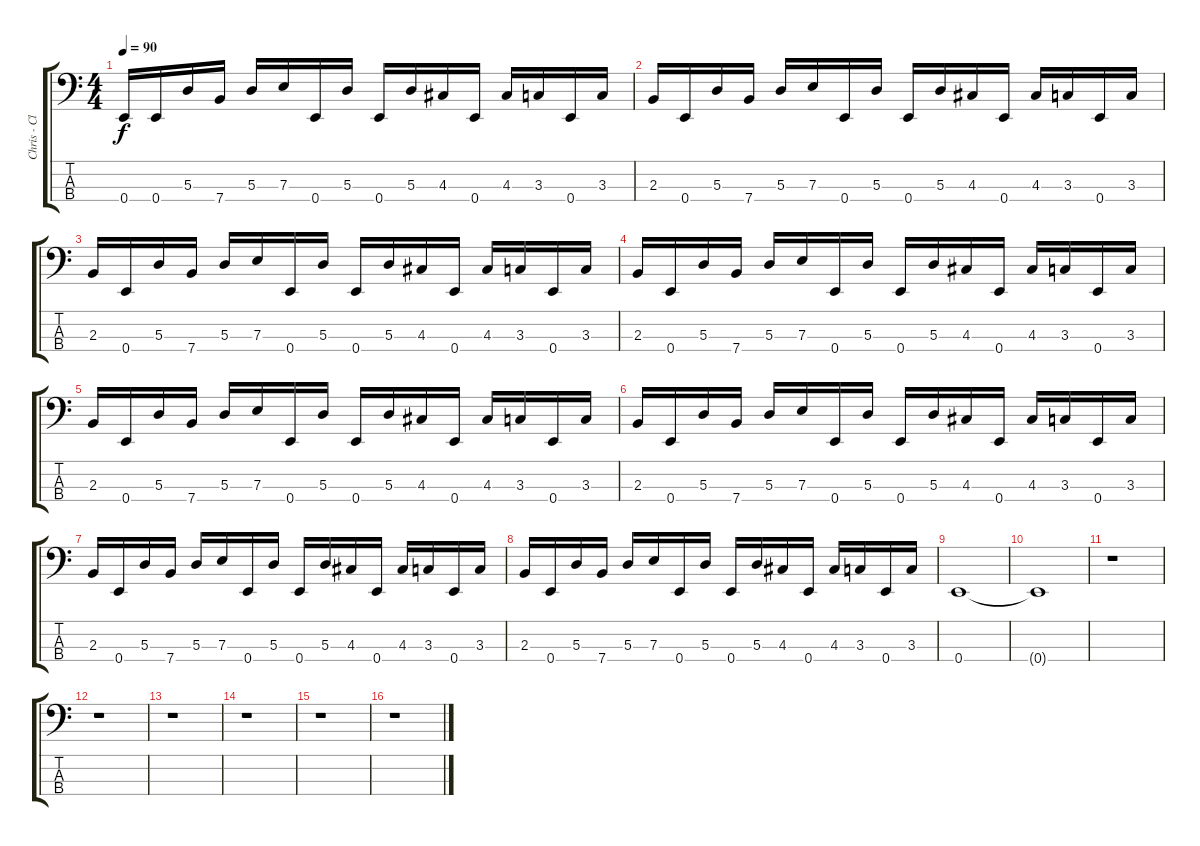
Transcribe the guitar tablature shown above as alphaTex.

\track ("Chris - Clean Bass" "Chris - Cl") {instrument electricbassfinger}
\staff {score tabs}
\tuning (G2 D2 A1 E1) {hide}
\ts (4 4)
\tempo 90
\clef f4
\ks c
0.4.16{dy f} 0.4.16 5.3.16 7.4.16 5.3.16 7.3.16 0.4.16 5.3.16 0.4.16 5.3.16 4.3.16 0.4.16 4.3.16 3.3.16 0.4.16 3.3.16 |
2.3.16 0.4.16 5.3.16 7.4.16 5.3.16 7.3.16 0.4.16 5.3.16 0.4.16 5.3.16 4.3.16 0.4.16 4.3.16 3.3.16 0.4.16 3.3.16 |
2.3.16 0.4.16 5.3.16 7.4.16 5.3.16 7.3.16 0.4.16 5.3.16 0.4.16 5.3.16 4.3.16 0.4.16 4.3.16 3.3.16 0.4.16 3.3.16 |
2.3.16 0.4.16 5.3.16 7.4.16 5.3.16 7.3.16 0.4.16 5.3.16 0.4.16 5.3.16 4.3.16 0.4.16 4.3.16 3.3.16 0.4.16 3.3.16 |
2.3.16 0.4.16 5.3.16 7.4.16 5.3.16 7.3.16 0.4.16 5.3.16 0.4.16 5.3.16 4.3.16 0.4.16 4.3.16 3.3.16 0.4.16 3.3.16 |
2.3.16 0.4.16 5.3.16 7.4.16 5.3.16 7.3.16 0.4.16 5.3.16 0.4.16 5.3.16 4.3.16 0.4.16 4.3.16 3.3.16 0.4.16 3.3.16 |
2.3.16 0.4.16 5.3.16 7.4.16 5.3.16 7.3.16 0.4.16 5.3.16 0.4.16 5.3.16 4.3.16 0.4.16 4.3.16 3.3.16 0.4.16 3.3.16 |
2.3.16 0.4.16 5.3.16 7.4.16 5.3.16 7.3.16 0.4.16 5.3.16 0.4.16 5.3.16 4.3.16 0.4.16 4.3.16 3.3.16 0.4.16 3.3.16 |
0.4.1 |
0.4{t}.1 |
r.1 |
r.1 |
r.1 |
r.1 |
r.1 |
r.1
